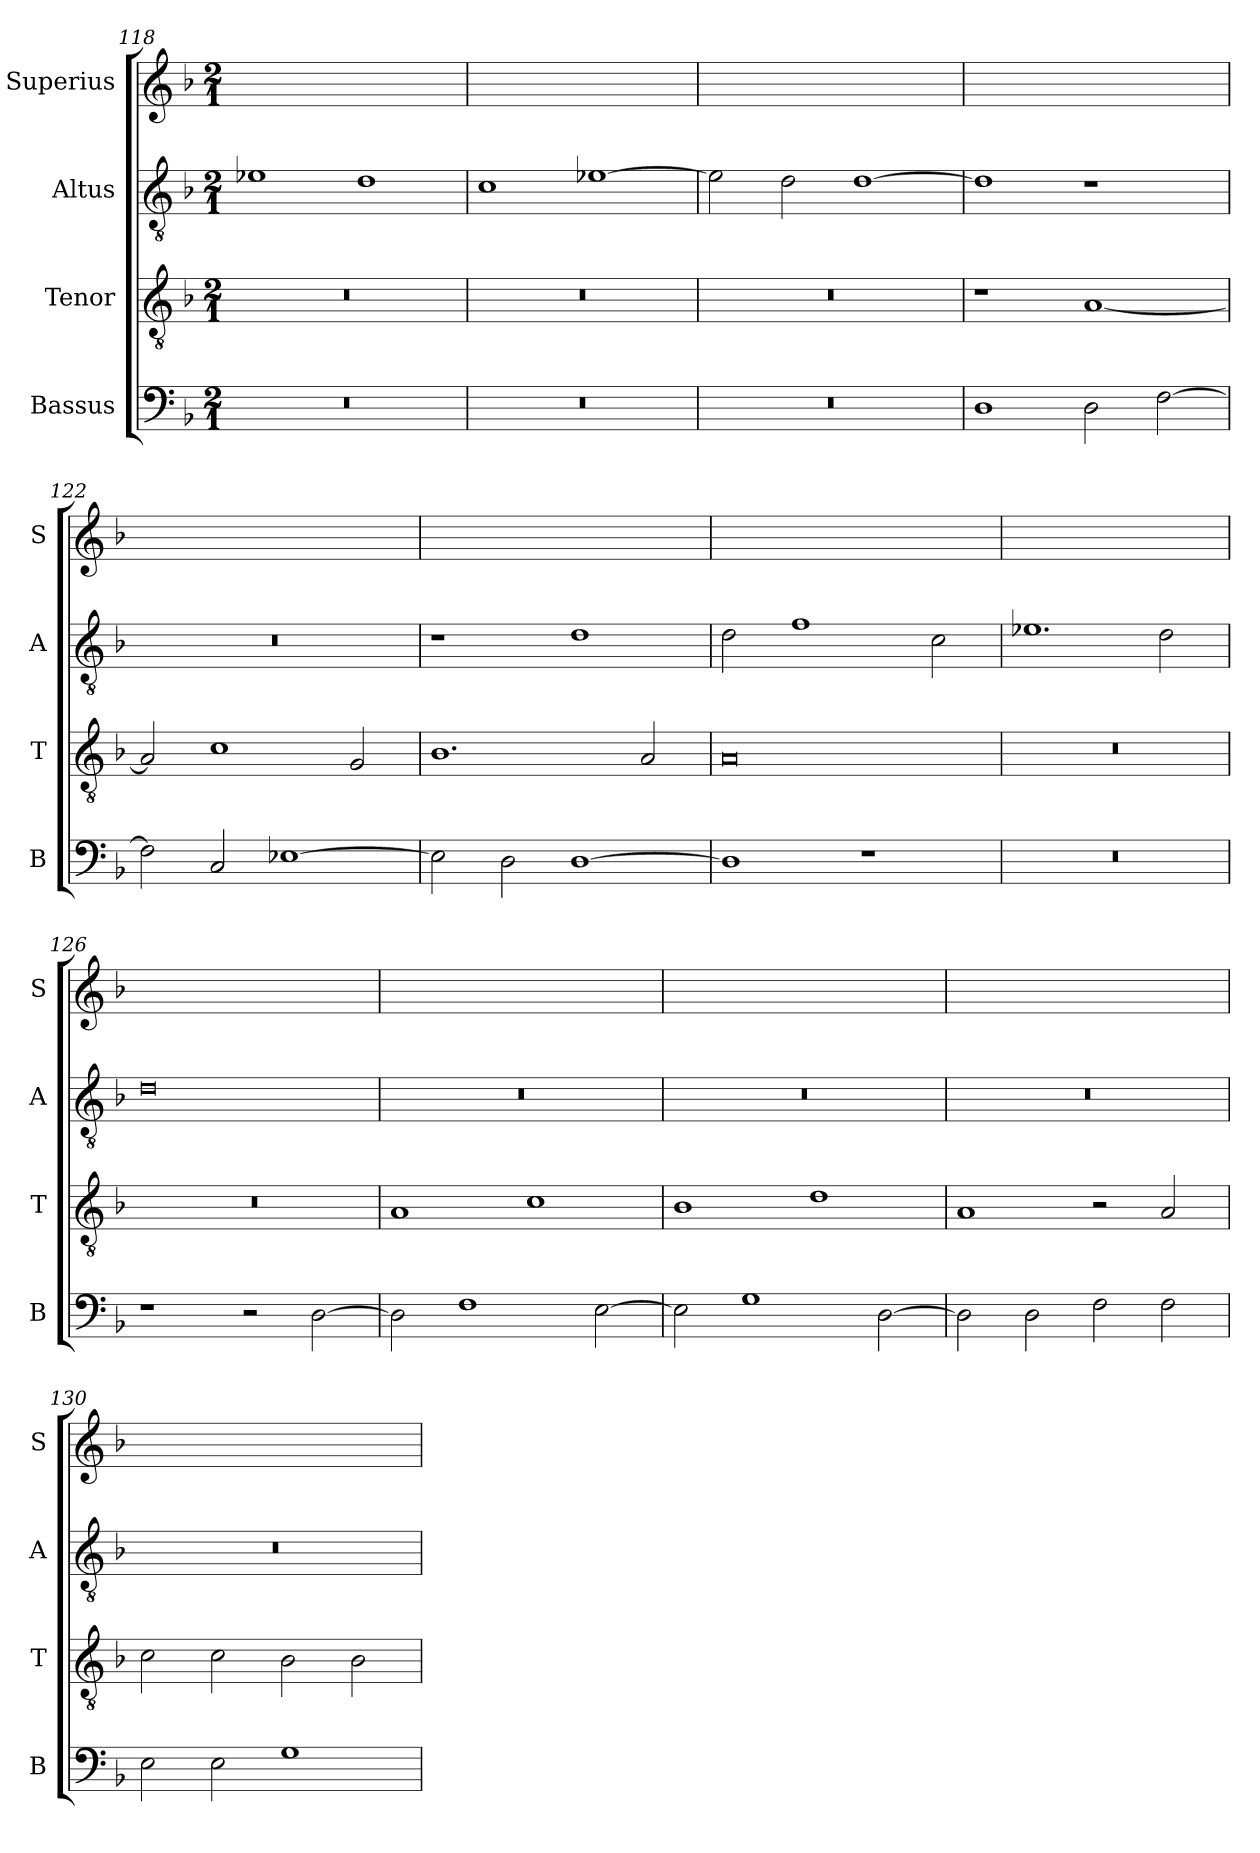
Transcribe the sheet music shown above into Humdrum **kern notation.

**kern	**kern	**kern	**kern
*part4	*part3	*part2	*part1
*staff4	*staff3	*staff2	*staff1
*I"Bassus	*I"Tenor	*I"Altus	*I"Superius
*I'B	*I'T	*I'A	*I'S
*clefF4	*clefGv2	*clefGv2	*clefG2
*k[b-]	*k[b-]	*k[b-]	*k[b-]
*M2/1	*M2/1	*M2/1	*M2/1
=118	=118	=118	=118
0r	0r	1e-X	0ryy
.	.	1d	.
=119	=119	=119	=119
0r	0r	1c	0ryy
.	.	[1e-X	.
=120	=120	=120	=120
0r	0r	2e-\]	0ryy
.	.	2d\	.
.	.	[1d	.
=121	=121	=121	=121
1D	1r	1d]	0ryy
2D\	[1A	1r	.
[2F\	.	.	.
=122	=122	=122	=122
2F\]	2A/]	0r	0ryy
2C/	1c	.	.
[1E-X	.	.	.
.	2G/	.	.
=123	=123	=123	=123
2E-\]	1.B-	1r	0ryy
2D\	.	.	.
[1D	.	1d	.
.	2A/	.	.
=124	=124	=124	=124
1D]	0A	2d\	0ryy
.	.	1f	.
1r	.	.	.
.	.	2c\	.
=125	=125	=125	=125
0r	0r	1.e-X	0ryy
.	.	2d\	.
=126	=126	=126	=126
1r	0r	0d	0ryy
2r	.	.	.
[2D\	.	.	.
=127	=127	=127	=127
2D\]	1A	0r	0ryy
1F	.	.	.
.	1c	.	.
[2E\	.	.	.
=128	=128	=128	=128
2E\]	1B-	0r	0ryy
1G	.	.	.
.	1d	.	.
[2D\	.	.	.
=129	=129	=129	=129
2D\]	1A	0r	0ryy
2D\	.	.	.
2F\	2r	.	.
2F\	2A/	.	.
=130	=130	=130	=130
2E\	2c\	0r	0ryy
2E\	2c\	.	.
1G	2B-\	.	.
.	2B-\	.	.
=	=	=	=
*-	*-	*-	*-
